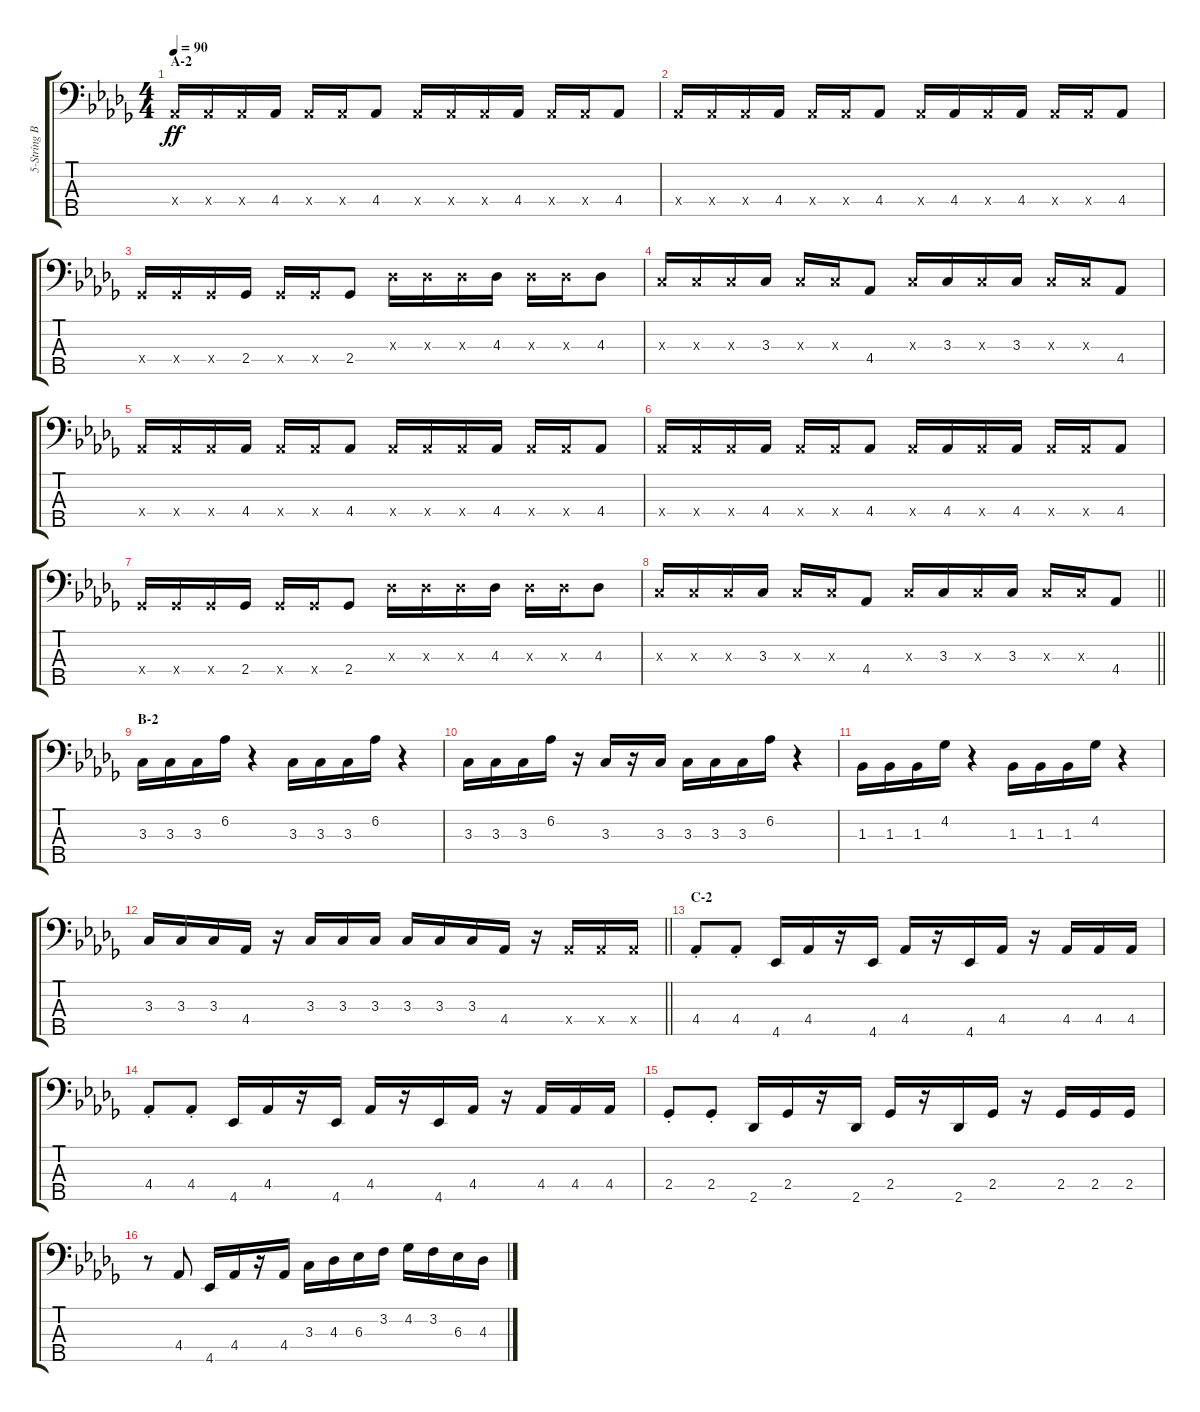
\track ("5-String Bass" "5-String B") {instrument electricbassfinger}
\staff {score tabs}
\tuning (G2 D2 A1 E1 B0) {hide}
\ts (4 4)
\section ("" "A-2")
\tempo 90
\clef f4
\ks db
4.4{x}.16{dy ff} 4.4{x}.16 4.4{x}.16 4.4.16 4.4{x}.16 4.4{x}.16 4.4.8 4.4{x}.16 4.4{x}.16 4.4{x}.16 4.4.16 4.4{x}.16 4.4{x}.16 4.4.8 |
4.4{x}.16 4.4{x}.16 4.4{x}.16 4.4.16 4.4{x}.16 4.4{x}.16 4.4.8 4.4{x}.16 4.4.16 4.4{x}.16 4.4.16 4.4{x}.16 4.4{x}.16 4.4.8 |
2.4{x}.16 2.4{x}.16 2.4{x}.16 2.4.16 2.4{x}.16 2.4{x}.16 2.4.8 4.3{x}.16 4.3{x}.16 4.3{x}.16 4.3.16 4.3{x}.16 4.3{x}.16 4.3.8 |
3.3{x}.16 3.3{x}.16 3.3{x}.16 3.3.16 3.3{x}.16 3.3{x}.16 4.4.8 3.3{x}.16 3.3.16 3.3{x}.16 3.3.16 3.3{x}.16 3.3{x}.16 4.4.8 |
4.4{x}.16 4.4{x}.16 4.4{x}.16 4.4.16 4.4{x}.16 4.4{x}.16 4.4.8 4.4{x}.16 4.4{x}.16 4.4{x}.16 4.4.16 4.4{x}.16 4.4{x}.16 4.4.8 |
4.4{x}.16 4.4{x}.16 4.4{x}.16 4.4.16 4.4{x}.16 4.4{x}.16 4.4.8 4.4{x}.16 4.4.16 4.4{x}.16 4.4.16 4.4{x}.16 4.4{x}.16 4.4.8 |
2.4{x}.16 2.4{x}.16 2.4{x}.16 2.4.16 2.4{x}.16 2.4{x}.16 2.4.8 4.3{x}.16 4.3{x}.16 4.3{x}.16 4.3.16 4.3{x}.16 4.3{x}.16 4.3.8 |
\barLineRight lightlight
3.3{x}.16 3.3{x}.16 3.3{x}.16 3.3.16 3.3{x}.16 3.3{x}.16 4.4.8 3.3{x}.16 3.3.16 3.3{x}.16 3.3.16 3.3{x}.16 3.3{x}.16 4.4.8 |
\section ("" "B-2")
3.3.16 3.3.16 3.3.16 6.2.16 r.4 3.3.16 3.3.16 3.3.16 6.2.16 r.4 |
3.3.16 3.3.16 3.3.16 6.2.16 r.16 3.3.16 r.16 3.3.16 3.3.16 3.3.16 3.3.16 6.2.16 r.4 |
1.3.16 1.3.16 1.3.16 4.2.16 r.4 1.3.16 1.3.16 1.3.16 4.2.16 r.4 |
\barLineRight lightlight
3.3.16 3.3.16 3.3.16 4.4.16 r.16 3.3.16 3.3.16 3.3.16 3.3.16 3.3.16 3.3.16 4.4.16 r.16 4.4{x}.16 4.4{x}.16 4.4{x}.16 |
\section ("" "C-2")
4.4{st}.8 4.4{st}.8 4.5.16 4.4.16 r.16 4.5.16 4.4.16 r.16 4.5.16 4.4.16 r.16 4.4.16 4.4.16 4.4.16 |
4.4{st}.8 4.4{st}.8 4.5.16 4.4.16 r.16 4.5.16 4.4.16 r.16 4.5.16 4.4.16 r.16 4.4.16 4.4.16 4.4.16 |
2.4{st}.8 2.4{st}.8 2.5.16 2.4.16 r.16 2.5.16 2.4.16 r.16 2.5.16 2.4.16 r.16 2.4.16 2.4.16 2.4.16 |
r.8 4.4.8 4.5.16 4.4.16 r.16 4.4.16 3.3.16 4.3.16 6.3.16 3.2.16 4.2.16 3.2.16 6.3.16 4.3.16
